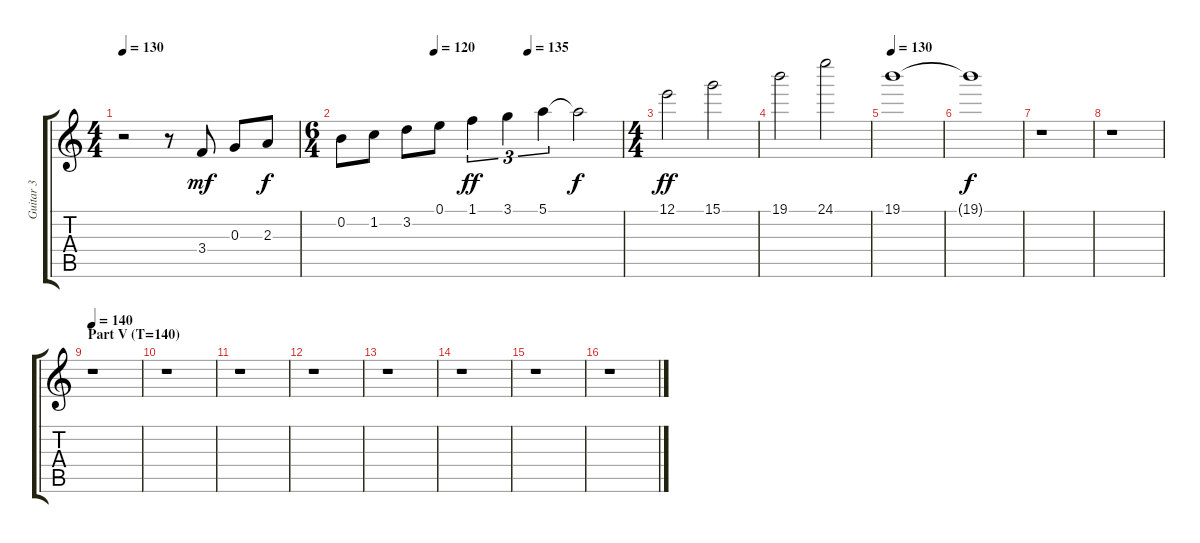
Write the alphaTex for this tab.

\track ("Guitar 3" "Guitar 3") {instrument acousticguitarsteel}
\staff {score tabs}
\tuning (E4 B3 G3 D3 A2 E2) {hide}
\ts (4 4)
\tempo 130
\clef g2
\ks c
r.2{dy mf balance 3} r.8 3.4.8 0.3.8 2.3.8{dy f} |
\ts (6 4)
\tempo (120 0.3333333333333333)
\tempo (135 0.6666666666666666)
0.2.8 1.2.8 3.2.8 0.1.8 1.1.4{tu (3 2) dy ff} 3.1.4{tu (3 2)} 5.1.4{tu (3 2)} 5.1{t}.2{dy f} |
\ts (4 4)
12.1.2{dy ff balance 8} 15.1.2 |
19.1.2 24.1.2 |
\tempo 130
19.1.1 |
19.1{t}.1{dy f} |
r.1 |
r.1 |
\section ("" "Part V (T=140)")
\tempo 140
r.1{volume 13 balance 8 instrument acousticguitarsteel} |
r.1 |
r.1 |
r.1 |
r.1 |
r.1 |
r.1 |
r.1
